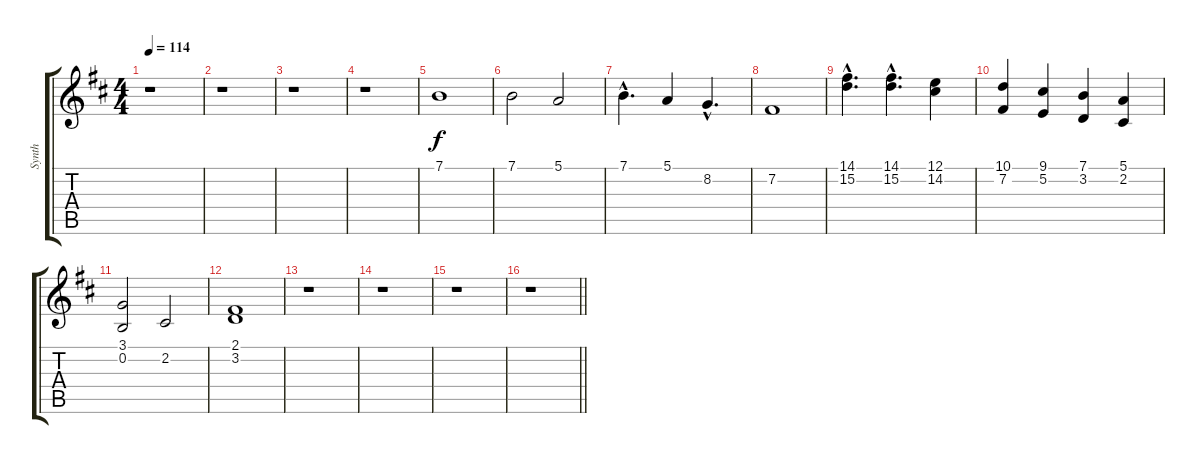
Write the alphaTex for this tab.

\track ("Synth" "Synth") {instrument pad3polysynth}
\staff {score tabs}
\tuning (E4 B3 G3 D3 A2 E2) {hide}
\ts (4 4)
\tempo 114
\clef g2
\ks d
r.1{dy f} |
r.1 |
r.1 |
r.1 |
7.1.1 |
7.1.2 5.1.2 |
7.1{hac}.4{d} 5.1.4 8.2{hac}.4{d} |
7.2.1 |
(14.1{hac} 15.2{hac}).4{d} (14.1{hac} 15.2{hac}).4{d} (12.1 14.2).4 |
(10.1 7.2).4 (9.1 5.2).4 (7.1 3.2).4 (5.1 2.2).4 |
(3.1 0.2).2 2.2.2 |
(2.1 3.2).1 |
r.1 |
r.1 |
r.1 |
\barLineRight lightlight
r.1
